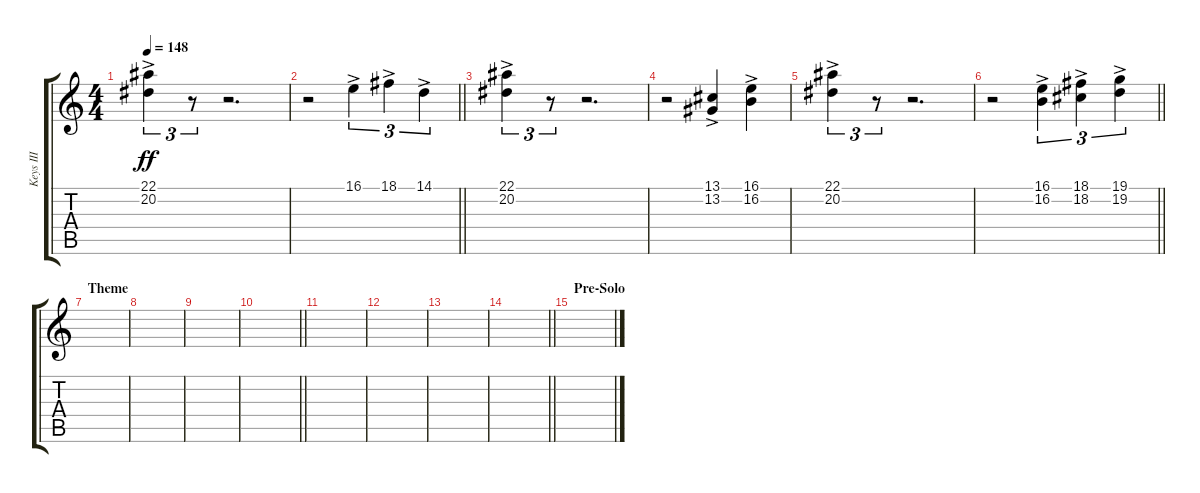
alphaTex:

\track ("Keys III" "Keys III") {instrument brasssection}
\staff {score tabs}
\tuning (C4 G3 Eb3 Bb2 F2 C2) {hide}
\ts (4 4)
\tempo 148
\clef g2
\ks c
(22.1{ac} 20.2).4{tu (3 2) dy ff} r.8{tu (3 2)} r.2{d} |
\barLineRight lightlight
r.2 16.1{ac}.4{tu (3 2)} 18.1{ac}.4{tu (3 2)} 14.1{ac}.4{tu (3 2)} |
\section ("" "")
(22.1{ac} 20.2).4{tu (3 2)} r.8{tu (3 2)} r.2{d} |
r.2 (13.1{ac} 13.2{ac}).4 (16.1{ac} 16.2{ac}).4 |
(22.1{ac} 20.2).4{tu (3 2)} r.8{tu (3 2)} r.2{d} |
\barLineRight lightlight
r.2 (16.1{ac} 16.2).4{tu (3 2)} (18.1{ac} 18.2).4{tu (3 2)} (19.1{ac} 19.2).4{tu (3 2)} |
\section ("" "Theme")
|
|
|
\barLineRight lightlight
|
\section ("" "")
|
|
|
\barLineRight lightlight
|
\section ("" "Pre-Solo")
